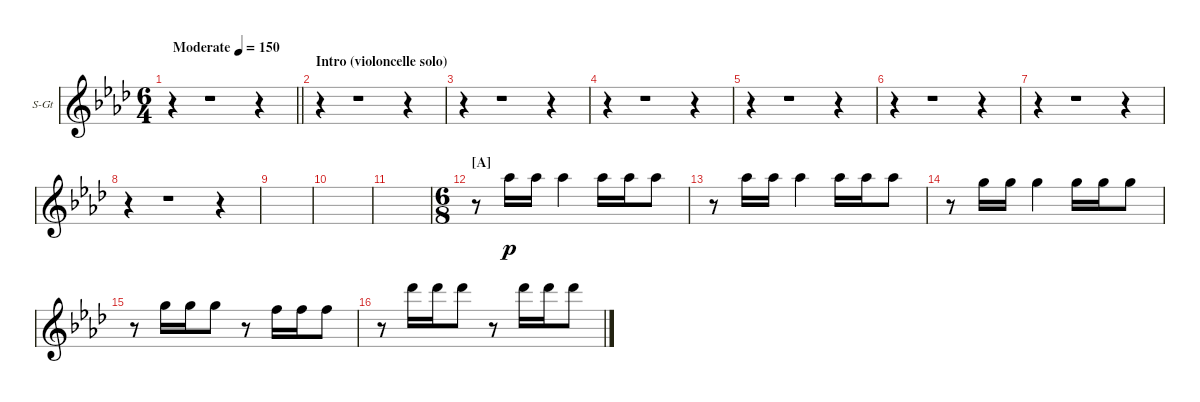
\bracketExtendMode groupsimilarinstruments
\firstSystemTrackNameOrientation horizontal
\otherSystemsTrackNameOrientation horizontal
\track ("Violon" "S-Gt") {instrument violin}
\staff {score}
\tuning (E4 B3 G3 D3 A2 E2)
\displaytranspose 12
\ts (6 4)
\beaming (8 6 6)
\tempo (150 "Moderate")
\clef g2
\barLineRight lightlight
\ks fminor
r.4{dy p instrument violin} r.1 r.4 |
\section ("" "Intro (violoncelle solo)")
r.4 r.1 r.4 |
r.4 r.1 r.4 |
r.4 r.1 r.4 |
r.4 r.1 r.4 |
r.4 r.1 r.4 |
r.4 r.1 r.4 |
r.4 r.1 r.4 |
|
|
|
\ts (6 8)
\beaming (8 3 3)
\section ("" "[A]")
\tempo (80 hide)
r.8 4.1.16 4.1.16 4.1.4 4.1.16 4.1.16 4.1.8 |
r.8 4.1.16 4.1.16 4.1.4 4.1.16 4.1.16 4.1.8 |
r.8 3.1.16 3.1.16 3.1.4 3.1.16 3.1.16 3.1.8 |
r.8 3.1.16 3.1.16 3.1.8 r.8 1.1.16 1.1.16 1.1.8 |
r.8 9.1.16 9.1.16 9.1.8 r.8 9.1.16 9.1.16 9.1.8
